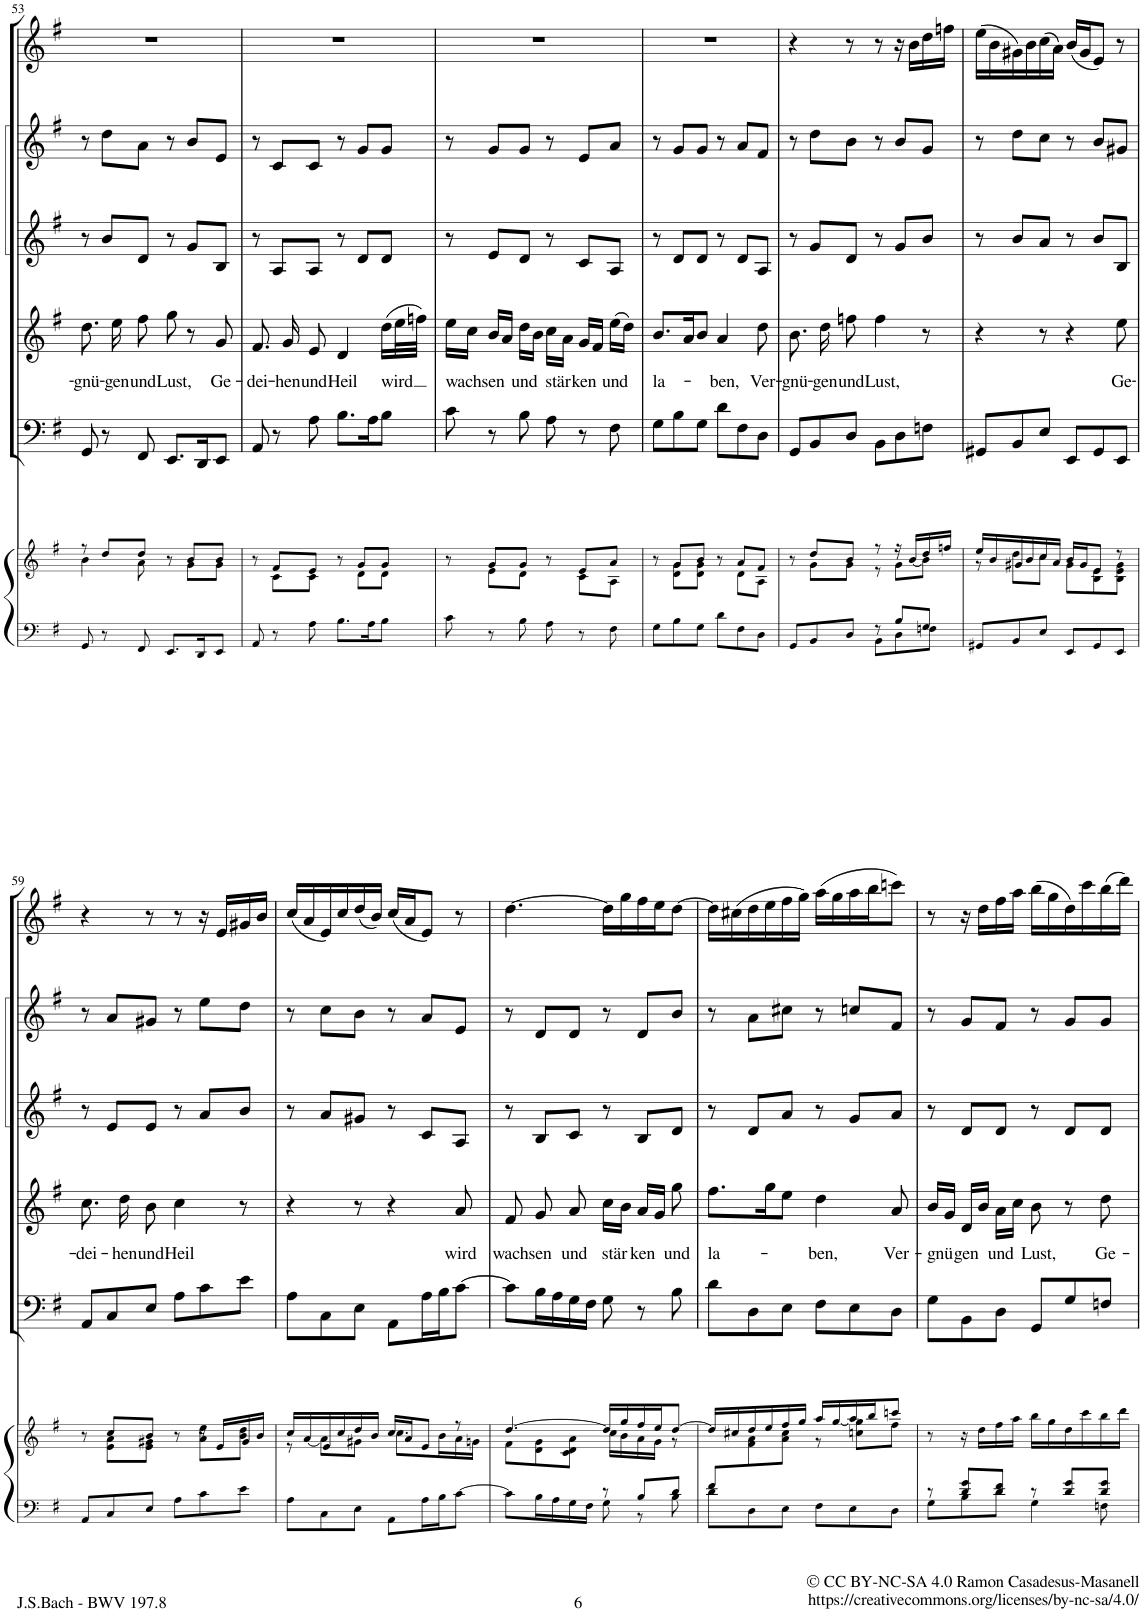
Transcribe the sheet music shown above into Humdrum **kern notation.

**kern	**kern	**kern	**kern	**text	**kern	**kern	**kern
*part6	*part6	*part5	*part4	*part4	*part3	*part2	*part1
*staff7	*staff6	*staff5	*staff4	*staff4	*staff3	*staff2	*staff1
*I"Piano reduction	*	*I"Continuo	*I"Soprano	*	*I"Oboe (d'amore) II	*I"Oboe (d'amore) I	*I"Violino Solo
*I'Pno	*	*	*	*	*I'Ob	*I'Ob	*I'Vln
!!LO:PB:g=z
*clefF4	*clefG2	*clefF4	*clefG2	*	*clefG2	*clefG2	*clefG2
*k[f#]	*k[f#]	*k[f#]	*k[f#]	*	*k[f#]	*k[f#]	*k[f#]
*M6/8	*M6/8	*M6/8	*M6/8	*	*M6/8	*M6/8	*M6/8
=53	=53	=53	=53	=53	=53	=53	=53
*	*^	*	*	*	*	*	*
!	!	!	!	!	!LO:LY:b	!	!	!
8GG/	8r	4b\	8GG/	8.dd\	-gnü-	8r	8r	2.r
8r	8dd/L	.	8r	.	.	8b/L	8dd\L	.
!	!	!	!	!	!LO:LY:b	!	!	!
.	.	.	.	16ee\	-gen	.	.	.
!	!	!	!	!	!LO:LY:b	!	!	!
8FF#/	8dd/J	8a\	8FF#/	8ff#\	und	8d/J	8a\J	.
!	!	!	!	!	!LO:LY:b	!	!	!
8.EE/L	8r	8ryy	8.EE/L	8gg\	Lust,	8r	8r	.
.	8b/L	8g\L	.	8r	.	8g/L	8b/L	.
16DD/K	.	.	16DD/K	.	.	.	.	.
!	!	!	!	!	!LO:LY:b	!	!	!
8EE/J	8b/J	8g\J	8EE/J	8g/	Ge-	8B/J	8e/J	.
=54	=54	=54	=54	=54	=54	=54	=54	=54
!	!	!	!	!	!LO:LY:b	!	!	!
8AA/	8r	8ryy	8AA/	8.f#/	-dei-	8r	8r	2.r
8r	8f#/L	8c\L	8r	.	.	8A/L	8c/L	.
!	!	!	!	!	!LO:LY:b	!	!	!
.	.	.	.	16g/	-hen	.	.	.
!	!	!	!	!	!LO:LY:b	!	!	!
8A\	8e/J	8c\J	8A\	8e/	und	8A/J	8c/J	.
!	!	!	!	!	!LO:LY:b	!	!	!
8.B\L	8r	8ryy	8.B\L	4d/	Heil	8r	8r	.
.	8g/L	8d\L	.	.	.	8d/L	8g/L	.
16A\K	.	.	16A\K	.	.	.	.	.
!	!	!	!	!	!LO:LY:b	!	!	!
8B\J	8g/J	8d\J	8B\J	(16dd\LL	wird	8d/J	8g/J	.
.	.	.	.	32ee\L	.	.	.	.
.	.	.	.	32ffn\JJJ)	.	.	.	.
=55	=55	=55	=55	=55	=55	=55	=55	=55
!	!	!	!	!	!LO:LY:b	!	!	!
8c\	8r	8ryy	8c\	16ee\LL	wach-	8r	8r	2.r
.	.	.	.	16cc\JJ	.	.	.	.
!	!	!	!	!	!LO:LY:b	!	!	!
8r	8g/L	8e\L	8r	16b/LL	-sen	8e/L	8g/L	.
.	.	.	.	16a/JJ	.	.	.	.
!	!	!	!	!	!LO:LY:b	!	!	!
8B\	8g/J	8d\J	8B\	16dd\LL	und	8d/J	8g/J	.
.	.	.	.	16b\JJ	.	.	.	.
!	!	!	!	!	!LO:LY:b	!	!	!
8A\	8r	8ryy	8A\	16cc\LL	stär-	8r	8r	.
.	.	.	.	16a\JJ	.	.	.	.
!	!	!	!	!	!LO:LY:b	!	!	!
8r	8e/L	8c\L	8r	16g/LL	-ken	8c/L	8e/L	.
.	.	.	.	16f#/JJ	.	.	.	.
!	!	!	!	!	!LO:LY:b	!	!	!
8F#\	8a/J	8A\J	8F#\	(16ee\LL	und	8A/J	8a/J	.
.	.	.	.	16dd\JJ)	.	.	.	.
=56	=56	=56	=56	=56	=56	=56	=56	=56
!	!	!	!	!	!LO:LY:b	!	!	!
8G\L	8r	8ryy	8G\L	8.b/L	la-	8r	8r	2.r
8B\	8g/L	8d\ 8g\L	8B\	.	.	8d/L	8g/L	.
.	.	.	.	16a/K	.	.	.	.
8G\J	8b/J	8d\ 8g\J	8G\J	8b/J	.	8d/J	8g/J	.
!	!	!	!	!	!LO:LY:b	!	!	!
8d\L	8r	8ryy	8d\L	4a/	-ben,	8r	8r	.
8F#\	8a/L	8d\L	8F#\	.	.	8d/L	8a/L	.
!	!	!	!	!	!LO:LY:b	!	!	!
8D\J	8f#/J	8A\J	8D\J	8dd\	Ver-	8A/J	8f#/J	.
=57	=57	=57	=57	=57	=57	=57	=57	=57
*^	*	*	*	*	*	*	*	*
!	!	!	!	!	!	!LO:LY:b	!	!	!
8GG/L	4.ryy	8r	8ryy	8GG/L	8.b\	-gnü-	8r	8r	4r
8BB/	.	8dd/L	8g\L	8BB/	.	.	8g/L	8dd\L	.
!	!	!	!	!	!	!LO:LY:b	!	!	!
.	.	.	.	.	16dd\	-gen	.	.	.
!	!	!	!	!	!	!LO:LY:b	!	!	!
8D/J	.	8b/J	8g\J	8D/J	8ffn\	und	8d/J	8b\J	8r
!	!	!	!	!	!	!LO:LY:b	!	!	!
8r	8BB\L	8r	8r	8BB\L	4ff\	Lust,	8r	8r	8r
8B/L	8D\	16r	8g\L	8D\	.	.	8g/L	8b/L	16r
.	.	[<16b/LL	.	.	.	.	.	.	16b\LL
8G/J	8Fn\J	16dd/	8b\J]	8Fn\J	8r	.	8b/J	8g/J	16dd\
.	.	16ffn/JJ	.	.	.	.	.	.	16ffn\JJ
*v	*v	*	*	*	*	*	*	*	*
=58	=58	=58	=58	=58	=58	=58	=58	=58
8GG#X/L	16ee/LL	8r	8GG#X/L	4r	.	8r	8r	(16ee\LL
.	16b/	.	.	.	.	.	.	16b\
8BB/	16g#X/	8dd\L	8BB/	.	.	8b/L	8dd\L	16g#X\)
.	16b/	.	.	.	.	.	.	16b\
8E/J	16cc/	8cc\J	8E/J	8r	.	8a/J	8cc\J	(16cc\
.	16a/JJ	.	.	.	.	.	.	16a\JJ)
8EE/L	16b/LL	8g#\L	8EE/L	4r	.	8r	8r	(16b/LL
.	16g#/J	.	.	.	.	.	.	16g#/J
8GG#/	8e/J	8B\ 8e\	8GG#/	.	.	8b/L	8b/L	8e/J)
!	!	!	!	!	!LO:LY:b	!	!	!
8EE/J	8r	8B\ 8e\ 8g#\J	8EE/J	8ee\	Ge-	8B/J	8g#X/J	8r
!!LO:LB:g=z
=59	=59	=59	=59	=59	=59	=59	=59	=59
!	!	!	!	!	!LO:LY:b	!	!	!
8AA/L	8r	8ryy	8AA/L	8.cc\	-dei-	8r	8r	4r
8C/	8cc/L	8e\ 8a\L	8C/	.	.	8e/L	8a/L	.
!	!	!	!	!	!LO:LY:b	!	!	!
.	.	.	.	16dd\	-hen	.	.	.
!	!	!	!	!	!LO:LY:b	!	!	!
8E/J	8b/J	8e\ 8g#X\J	8E/J	8b\	und	8e/J	8g#X/J	8r
!	!	!	!	!	!LO:LY:b	!	!	!
8A\L	8r	8ryy	8A\L	4cc\	Heil	8r	8r	8r
8c\	16r	8a\ 8ee\L	8c\	.	.	8a/L	8ee\L	16r
.	16e/LL	.	.	.	.	.	.	16e/LL
8e\J	16g#/	8b\ 8dd\J	8e\J	8r	.	8b/J	8dd\J	16g#X/
.	16b/JJ	.	.	.	.	.	.	16b/JJ
=60	=60	=60	=60	=60	=60	=60	=60	=60
8A\L	16cc/LL	8r	8A\L	4r	.	8r	8r	(16cc/LL
.	[<16a/	.	.	.	.	.	.	16a/
8C\	16e/	8a\L]	8C\	.	.	8a/L	8cc\L	16e/)
.	16cc/	.	.	.	.	.	.	16cc/
8E\J	16dd/	8g#X\J	8E\J	8r	.	8g#X/J	8b\J	(16dd/
.	16b/JJ	.	.	.	.	.	.	16b/JJ)
8AA\L	16cc/LL	8.cc\L	8AA\L	4r	.	8r	8r	(16cc/LL
.	16a/J	.	.	.	.	.	.	16a/J
16A\L	8e/J	.	16A\L	.	.	8c/L	8a/L	8e/J)
16B\J	.	16b\L	16B\J	.	.	.	.	.
!	!	!	!	!	!LO:LY:b	!	!	!
[>8c\J	8r	16a\	[8c\J	8a/	wird	8A/J	8e/J	8r
.	.	16gn\JJ	.	.	.	.	.	.
=61	=61	=61	=61	=61	=61	=61	=61	=61
*^	*	*	*	*	*	*	*	*
!	!	!	!	!	!	!LO:LY:b	!	!	!
4.ryy	8c\L]	[4.dd/	8f#\L	8c\L]	8f#/	wach-	8r	8r	[4.dd\
!	!	!	!	!	!	!LO:LY:b	!	!	!
.	16B\L	.	8d\ 8g\	16B\L	8g/	-sen	8B/L	8d/L	.
.	16A\	.	.	16A\	.	.	.	.	.
!	!	!	!	!	!	!LO:LY:b	!	!	!
.	16G\	.	8c\ 8d\ 8a\J	16G\	8a/	und	8c/J	8d/J	.
.	16F#\JJ	.	.	16F#\JJ	.	.	.	.	.
!	!	!	!	!	!	!LO:LY:b	!	!	!
8r	8G\	16dd/LL]	16cc\LL	8G\	16cc\LL	stär-	8r	8r	16dd\LL]
.	.	16gg/	16b\	.	16b\JJ	.	.	.	16gg\
!	!	!	!	!	!	!LO:LY:b	!	!	!
8B/L	8r	16ff#/	16a\	8r	16a/LL	-ken	8B/L	8d/L	16ff#\
.	.	16ee/J	16g\JJ	.	16g/JJ	.	.	.	16ee\J
!	!	!	!	!	!	!LO:LY:b	!	!	!
8d/J	8B\	[8dd/J	8r	8B\	8gg\	und	8d/J	8b/J	[8dd\J
=62	=62	=62	=62	=62	=62	=62	=62	=62	=62
!	!	!	!	!	!	!LO:LY:b	!	!	!
8f#/L	8d\L	16dd/LL]	8ryy	8d\L	8.ff#\L	la-	8r	8r	16dd\LL]
.	.	16cc#X/	.	.	.	.	.	.	(16cc#X\
2ryy	8D\	16dd/	8f#\ 8a\	8D\	.	.	8d/L	8a\L	16dd\
.	.	16ee/	.	.	16gg\K	.	.	.	16ee\
.	8E\J	16ff#/	8a\ 8cc#\J	8E\J	8ee\J	.	8a/J	8cc#X\J	16ff#\
.	.	16gg/JJ	.	.	.	.	.	.	16gg\JJ)
!	!	!	!	!	!	!LO:LY:b	!	!	!
.	8F#\L	16aa/LL	8r	8F#\L	4dd\	-ben,	8r	8r	(16aa\LL
.	.	[<16gg/	.	.	.	.	.	.	16gg\
.	8E\	16aa/	8ccn\ 8gg\]L	8E\	.	.	8g/L	8ccn/L	16aa\
.	.	16bb/J	.	.	.	.	.	.	16bb\J
!	!	!	!	!	!	!LO:LY:b	!	!	!
8ryy	8D\J	8cccn/J	8ff#\J	8D\J	8a/	Ver-	8a/J	8f#/J	8cccn\J)
=63	=63	=63	=63	=63	=63	=63	=63	=63	=63
!	!	!	!	!	!	!LO:LY:b	!	!	!
*	*	*v	*v	*	*	*	*	*	*
8r	8G\L	8r	8G\L	16b/LL	-gnü-	8r	8r	8r
.	.	.	.	16g/JJ	.	.	.	.
!	!	!	!	!	!LO:LY:b	!	!	!
8d/ 8g/L	8B\	16r	8BB\	16d/LL	-gen	8d/L	8g/L	16r
.	.	16dd\LL	.	16b/JJ	.	.	.	16dd\LL
!	!	!	!	!	!LO:LY:b	!	!	!
8d/ 8f#/J	8d\J	16ff#\	8D\J	16a\LL	und	8d/J	8f#/J	16ff#\
.	.	16aa\JJ	.	16cc\JJ	.	.	.	16aa\JJ
!	!	!	!	!	!LO:LY:b	!	!	!
8r	4G\	16bb\LL	8GG/L	8b\	Lust,	8r	8r	(16bb\LL
.	.	16gg\	.	.	.	.	.	16gg\
8d/ 8g/L	.	16dd\	8G/	8r	.	8d/L	8g/L	16dd\)
.	.	16ccc\	.	.	.	.	.	16ccc\
!	!	!	!	!	!LO:LY:b	!	!	!
8d/ 8g/J	8Fn\	16bb\	8Fn/J	8dd\	Ge-	8d/J	8g/J	(16bb\
.	.	16ddd\JJ	.	.	.	.	.	16ddd\JJ)
*v	*v	*	*	*	*	*	*	*
=	=	=	=	=	=	=	=
*-	*-	*-	*-	*-	*-	*-	*-
